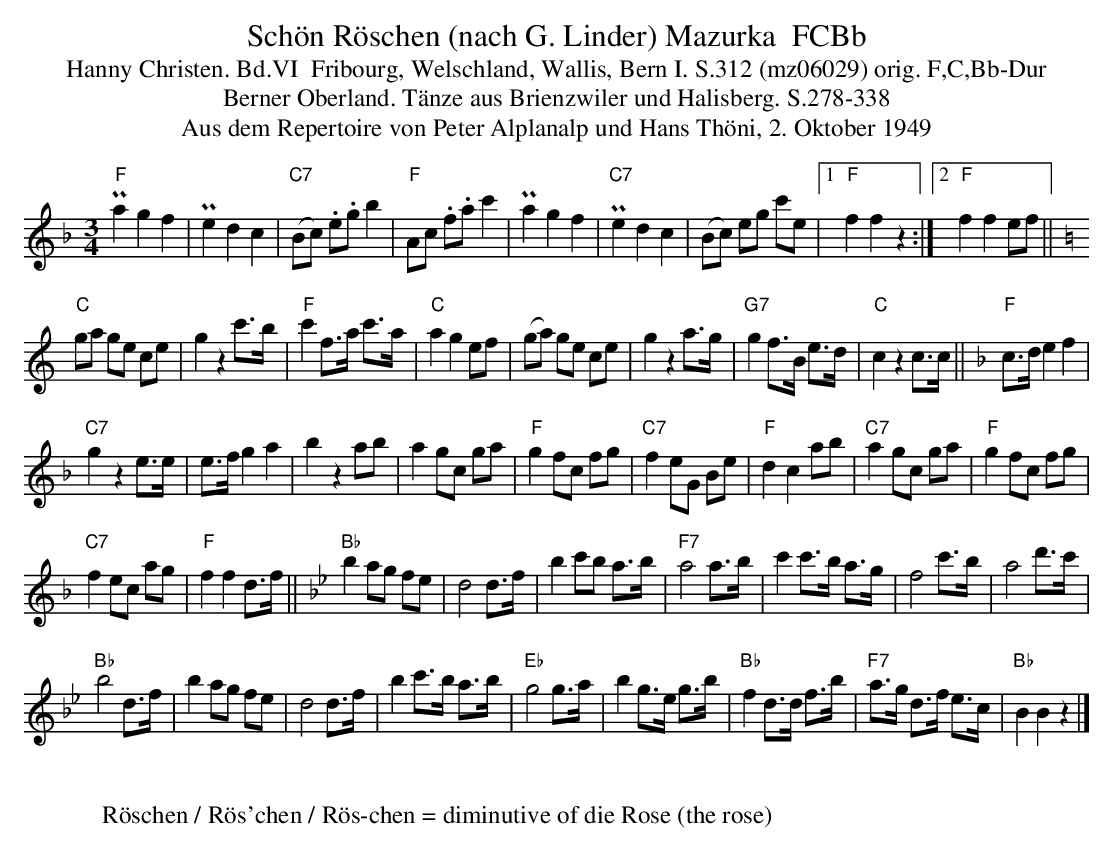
X:1
T: Sch\"on R\"oschen (nach G. Linder) Mazurka  FCBb
T:Hanny Christen. Bd.VI  Fribourg, Welschland, Wallis, Bern I. S.312 (mz06029) orig. F,C,Bb-Dur
T: Berner Oberland. T\"anze aus Brienzwiler und Halisberg. S.278-338
T: Aus dem Repertoire von Peter Alplanalp und Hans Th\"oni, 2. Oktober 1949
M:3/4
L:1/8
K:F %%MIDI gchordon
P"F"a2g2f2 | Pe2d2c2 | ("C7"Bc) .e.g b2 | "F"Ac .f.ac'2 | Pa2g2f2 |  P"C7"e2d2c2 | (Bc) eg c'e |1 "F"f2f2z2 :|2 "F"f2f2ef || [K:C]
"C"ga ge ce | g2z2c'>b | "F"c'2 f>a c'>a | "C"a2g2 ef | (ga) ge ce | g2z2a>g | "G7"g2 f>B e>d | "C"c2z2c>c || [K:F] "F"c>d  e2f2 |
"C7"g2z2e>e | e>fg2a2 | b2z2ab | a2gc ga | "F"g2fc fg | "C7"f2eG Be | "F"d2c2 ab | "C7"a2 gc ga | "F"g2 fc fg |
"C7"f2ec ag | "F"f2f2 d>f || [K:Bb] "Bb"b2ag fe | d4d>f | b2c'b a>b | "F7"a4 a>b | c'2c'>b a>g | f4 c'>b | a4 d'>c' |
"Bb"b4 d>f | b2 ag fe | d4 d>f | b2 c'>b a>b | "Eb"g4g>a | b2g>e g>b | "Bb"f2 d>d f>b | "F7"a>g d>f e>c | "Bb"B2B2z2 |]
W:
W: R\"oschen / R\"os'chen / R\"os-chen = diminutive of die Rose (the rose)
